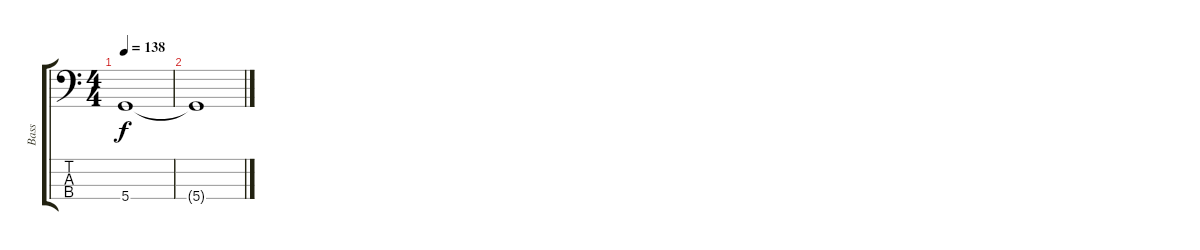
\track ("Bass" "Bass") {instrument electricbassfinger}
\staff {score tabs}
\tuning (G2 D2 A1 D1) {hide}
\ts (4 4)
\tempo 138
\clef f4
\ks c
5.4.1{dy f volume 0} |
5.4{t}.1
